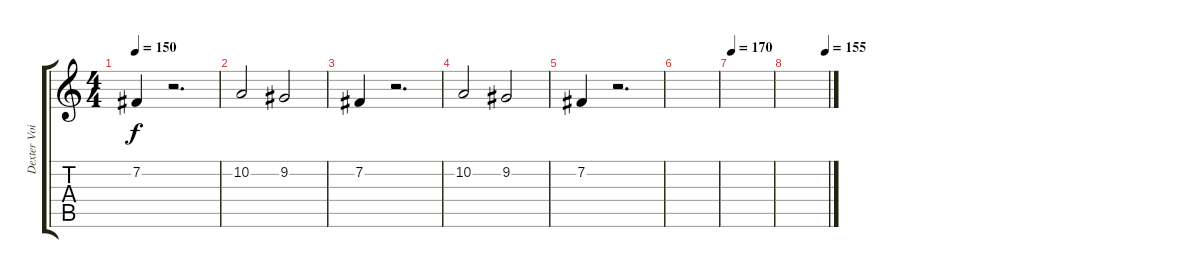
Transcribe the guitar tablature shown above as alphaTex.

\track ("Dexter Voice" "Dexter Voi") {instrument lead8bassandlead}
\staff {score tabs}
\tuning (E4 B3 G3 D3 A2 E2) {hide}
\ts (4 4)
\tempo 150
\clef g2
\ks c
7.2.4{dy f} r.2{d} |
10.2.2 9.2.2 |
7.2.4 r.2{d} |
10.2.2 9.2.2 |
7.2.4 r.2{d} |
|
\tempo 170
|
\tempo (155 0.9375)
